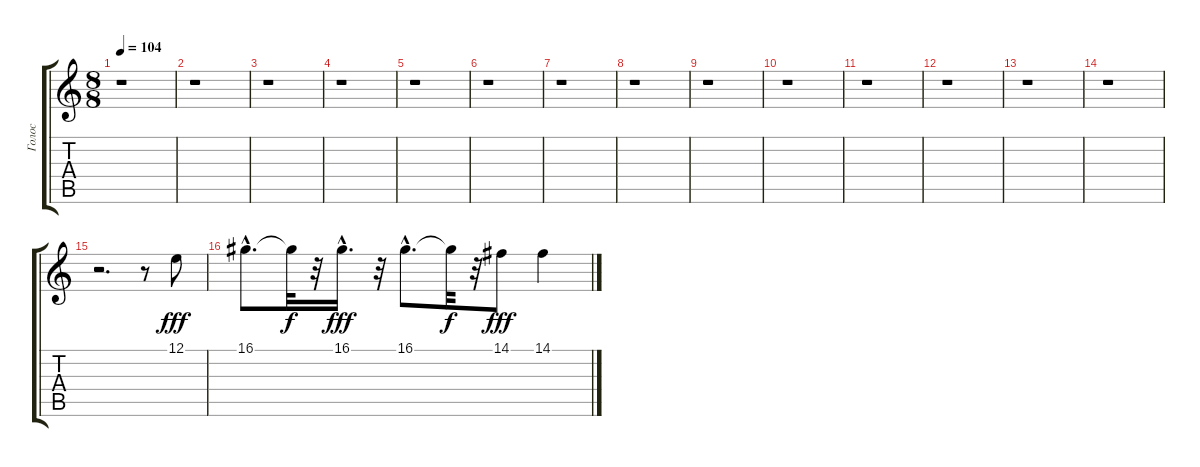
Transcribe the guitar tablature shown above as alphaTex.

\track ("Голос" "Голос") {instrument synthvoice}
\staff {score tabs}
\tuning (E4 B3 G3 D3 A2 E2) {hide}
\ts (8 8)
\tempo 104
\clef g2
\ks c
r.1{dy fff} |
r.1 |
r.1 |
r.1 |
r.1 |
r.1 |
r.1 |
r.1 |
r.1 |
r.1 |
r.1 |
r.1 |
r.1 |
r.1 |
r.2{d} r.8 12.1.8 |
16.1{hac}.8{d} 16.1{t}.32{dy f} r.32 16.1{hac}.16{d dy fff} r.32 16.1{hac}.8{d} 16.1{t}.32{dy f} r.32 14.1.8{dy fff} 14.1.4
